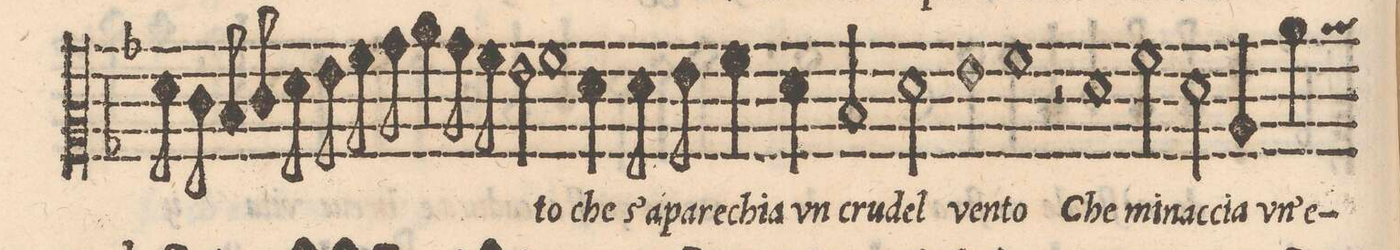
**kern	**text
*I"ALTO	*
*clefC2	*
*k[b-]	*
*met(C)	*
*M2/1	*
8f\	.
8e\	.
8d/	.
8e/	.
8f\	.
8g\	.
8a\	.
8b-\	.
=29-	=29-
4cc\	.
8b-\	.
8a\	.
2g\	.
1a	-to
=30-	=30-
4f\	che
8f\	s'a-
8g\	-pa-
4a\	-re-
4f\	-chia_vn
2d/	cru-
2f\	-del
=31-	=31-
1g	ven-
1a	-to
=32-	=32-
2r	.
1f	Che
2a\	mi-
=33-	=33-
2f\	-nac-
4c/	-cia_v-
4cc\	-n'_e-
*-	*-
